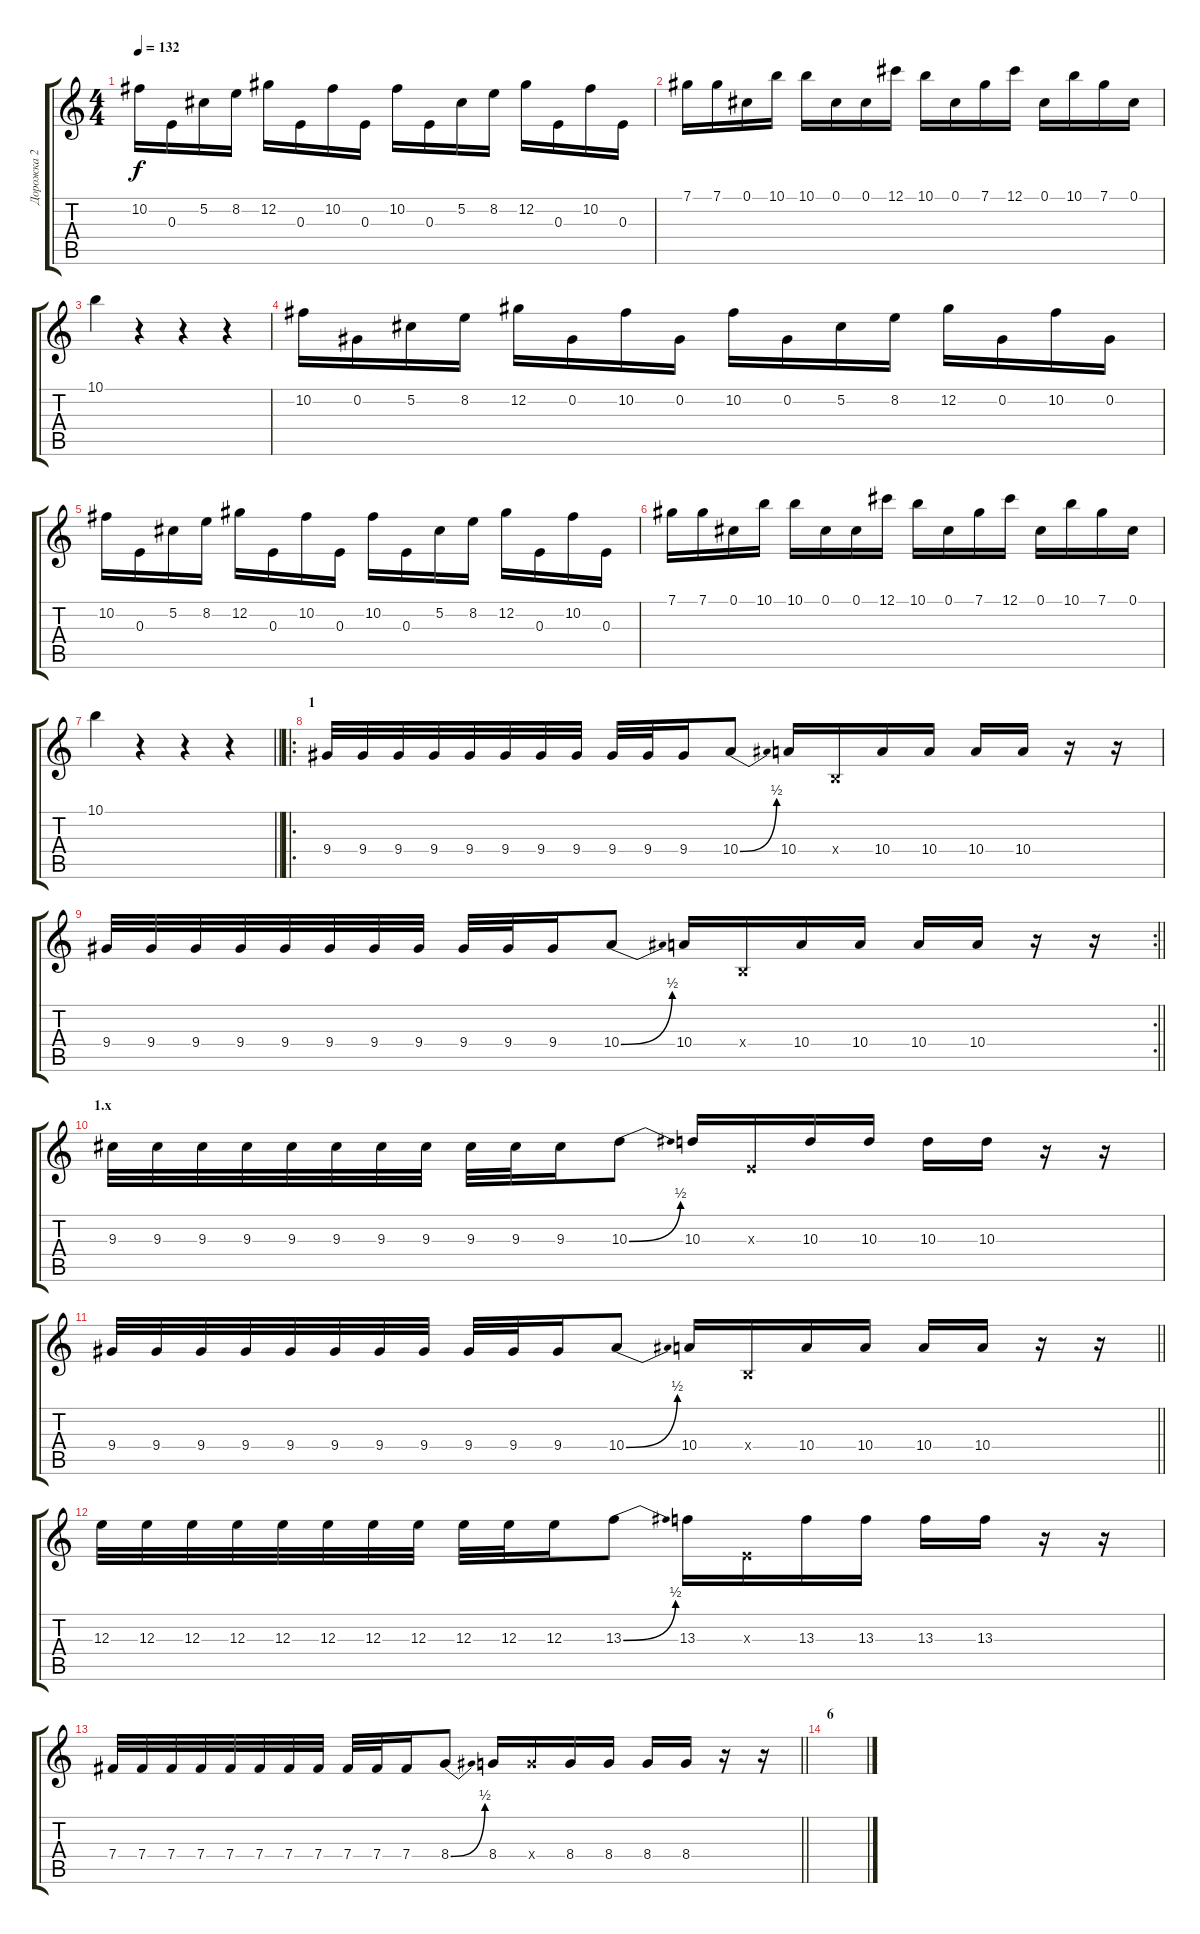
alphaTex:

\track ("Дорожка 2" "Дорожка 2") {instrument distortionguitar}
\staff {score tabs}
\tuning (Db4 Ab3 E3 B2 Gb2 B1) {hide}
\ts (4 4)
\tempo 132
\clef g2
\ks c
10.2.16{dy f} 0.3.16 5.2.16 8.2.16 12.2.16 0.3.16 10.2.16 0.3.16 10.2.16 0.3.16 5.2.16 8.2.16 12.2.16 0.3.16 10.2.16 0.3.16 |
7.1.16 7.1.16 0.1.16 10.1.16 10.1.16 0.1.16 0.1.16 12.1.16 10.1.16 0.1.16 7.1.16 12.1.16 0.1.16 10.1.16 7.1.16 0.1.16 |
10.1.4 r.4 r.4 r.4 |
10.2.16 0.2.16 5.2.16 8.2.16 12.2.16 0.2.16 10.2.16 0.2.16 10.2.16 0.2.16 5.2.16 8.2.16 12.2.16 0.2.16 10.2.16 0.2.16 |
10.2.16 0.3.16 5.2.16 8.2.16 12.2.16 0.3.16 10.2.16 0.3.16 10.2.16 0.3.16 5.2.16 8.2.16 12.2.16 0.3.16 10.2.16 0.3.16 |
7.1.16 7.1.16 0.1.16 10.1.16 10.1.16 0.1.16 0.1.16 12.1.16 10.1.16 0.1.16 7.1.16 12.1.16 0.1.16 10.1.16 7.1.16 0.1.16 |
\barLineRight lightlight
10.1.4 r.4 r.4 r.4 |
\ro
\section ("" "1")
9.4.32 9.4.32 9.4.32 9.4.32 9.4.32 9.4.32 9.4.32 9.4.32 9.4.32 9.4.32 9.4.16 10.4{be (bend 0 0 60 2)}.8 10.4.16 0.4{x}.16 10.4.16 10.4.16 10.4.16 10.4.16 r.16 r.16 |
\rc 2
\barLineRight lightlight
9.4.32 9.4.32 9.4.32 9.4.32 9.4.32 9.4.32 9.4.32 9.4.32 9.4.32 9.4.32 9.4.16 10.4{be (bend 0 0 60 2)}.8 10.4.16 0.4{x}.16 10.4.16 10.4.16 10.4.16 10.4.16 r.16 r.16 |
\section ("" "1.x")
9.3.32 9.3.32 9.3.32 9.3.32 9.3.32 9.3.32 9.3.32 9.3.32 9.3.32 9.3.32 9.3.16 10.3{be (bend 0 0 60 2)}.8 10.3.16 0.3{x}.16 10.3.16 10.3.16 10.3.16 10.3.16 r.16 r.16 |
\barLineRight lightlight
9.4.32 9.4.32 9.4.32 9.4.32 9.4.32 9.4.32 9.4.32 9.4.32 9.4.32 9.4.32 9.4.16 10.4{be (bend 0 0 60 2)}.8 10.4.16 0.4{x}.16 10.4.16 10.4.16 10.4.16 10.4.16 r.16 r.16 |
12.3.32 12.3.32 12.3.32 12.3.32 12.3.32 12.3.32 12.3.32 12.3.32 12.3.32 12.3.32 12.3.16 13.3{be (bend 0 0 60 2)}.8 13.3.16 0.3{x}.16 13.3.16 13.3.16 13.3.16 13.3.16 r.16 r.16 |
\barLineRight lightlight
7.4.32 7.4.32 7.4.32 7.4.32 7.4.32 7.4.32 7.4.32 7.4.32 7.4.32 7.4.32 7.4.16 8.4{be (bend 0 0 60 2)}.8 8.4.16 8.4{x}.16 8.4.16 8.4.16 8.4.16 8.4.16 r.16 r.16 |
\section ("" "6")
